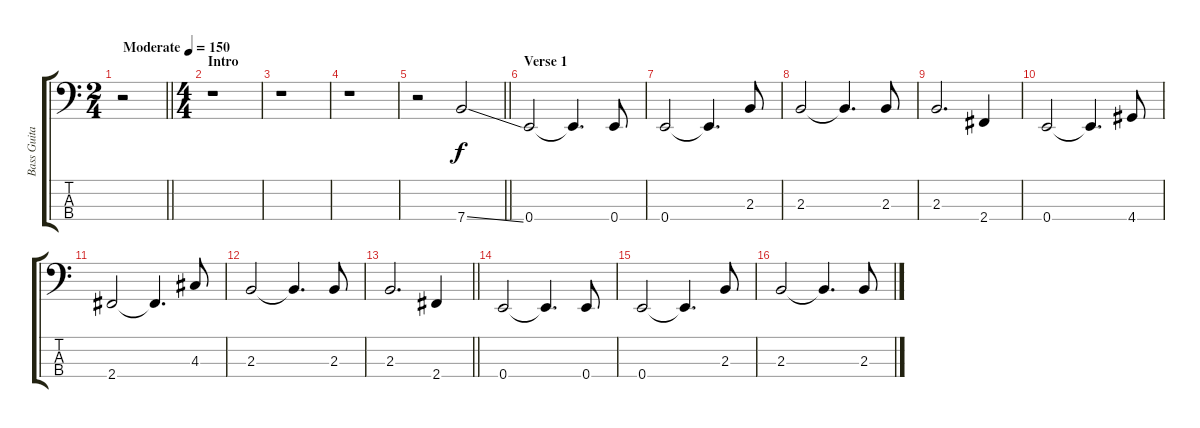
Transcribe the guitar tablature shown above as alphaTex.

\track ("Bass Guitar" "Bass Guita") {instrument electricbassfinger}
\staff {score tabs}
\tuning (G2 D2 A1 E1) {hide}
\ts (2 4)
\tempo (150 "Moderate")
\clef f4
\barLineRight lightlight
\ks c
r.2{dy f instrument electricbassfinger} |
\ts (4 4)
\section ("" "Intro")
r.1 |
r.1 |
r.1 |
\barLineRight lightlight
r.2 7.4{ss}.2 |
\section ("" "Verse 1")
0.4.2 0.4{t}.4{d} 0.4.8 |
0.4.2 0.4{t}.4{d} 2.3.8 |
2.3.2 2.3{t}.4{d} 2.3.8 |
2.3.2{d} 2.4.4 |
0.4.2 0.4{t}.4{d} 4.4.8 |
2.4.2 2.4{t}.4{d} 4.3.8 |
2.3.2 2.3{t}.4{d} 2.3.8 |
\barLineRight lightlight
2.3.2{d} 2.4.4 |
0.4.2 0.4{t}.4{d} 0.4.8 |
0.4.2 0.4{t}.4{d} 2.3.8 |
2.3.2 2.3{t}.4{d} 2.3.8
